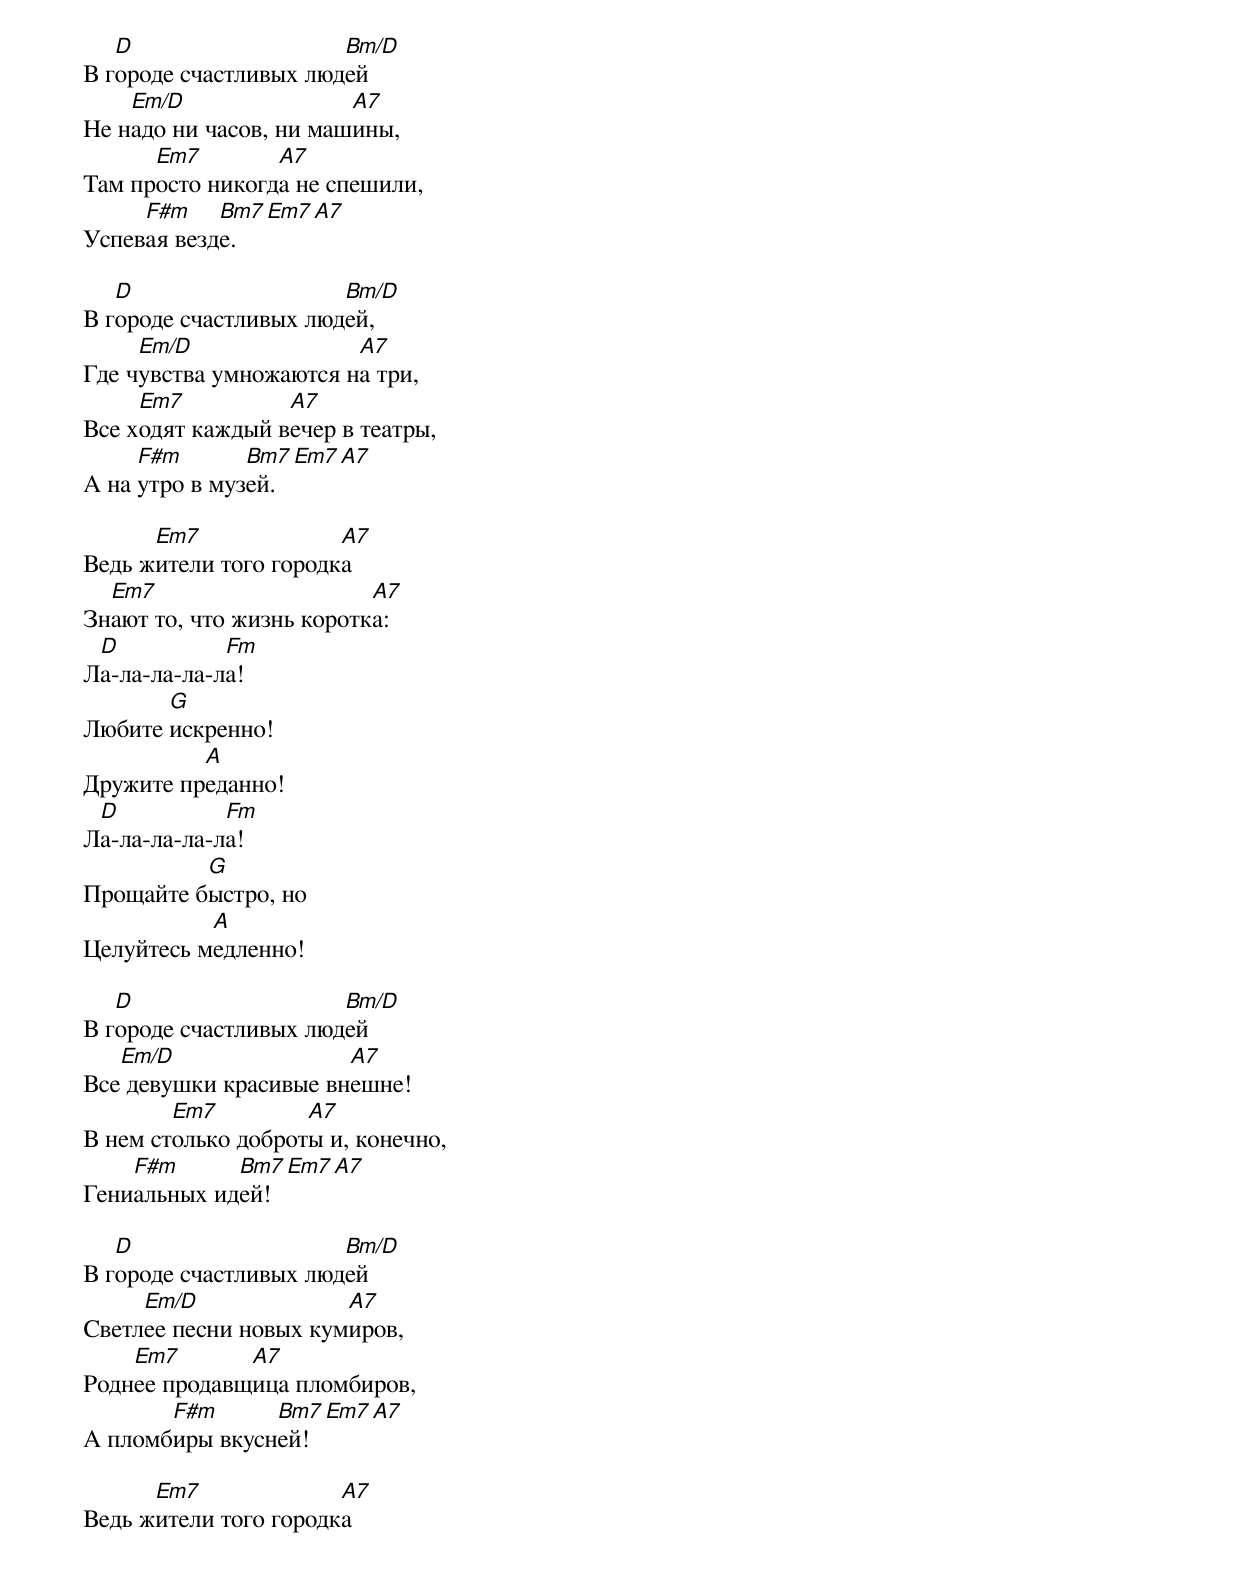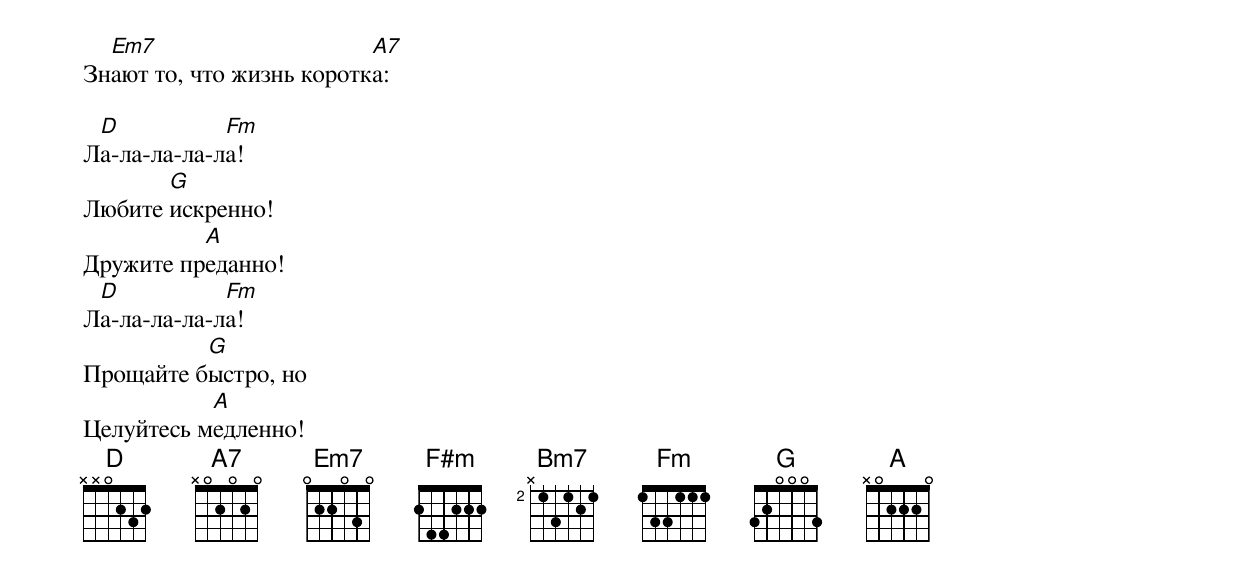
   D                   Bm/D
В городе счастливых людей
    Em/D                A7
Не надо ни часов, ни машины,
      Em7        A7
Там просто никогда не спешили,
     F#m    Bm7   Em7   A7
Успевая везде.

   D                   Bm/D
В городе счастливых людей,
     Em/D               A7
Где чувства умножаются на три,
     Em7          A7
Все ходят каждый вечер в театры,
     F#m       Bm7   Em7  A7
А на утро в музей.

      Em7              A7
Ведь жители того городка
  Em7                     A7
Знают то, что жизнь коротка:
 D           Fm
Ла-ла-ла-ла-ла!
       G
Любите искренно!
          A
Дружите преданно!
 D           Fm
Ла-ла-ла-ла-ла!
          G
Прощайте быстро, но
           A
Целуйтесь медленно!

   D                   Bm/D
В городе счастливых людей
   Em/D                A7
Все девушки красивые внешне!
        Em7         A7
В нем столько доброты и, конечно,
    F#m      Bm7   Em7   A7
Гениальных идей!

   D                   Bm/D
В городе счастливых людей
     Em/D              A7
Светлее песни новых кумиров,
    Em7       A7
Роднее продавщица пломбиров,
       F#m      Bm7   Em7   A7
А пломбиры вкусней!

      Em7              A7
Ведь жители того городка
  Em7                     A7
Знают то, что жизнь коротка:

 D           Fm
Ла-ла-ла-ла-ла!
       G
Любите искренно!
          A
Дружите преданно!
 D           Fm
Ла-ла-ла-ла-ла!
          G
Прощайте быстро, но
           A
Целуйтесь медленно!
